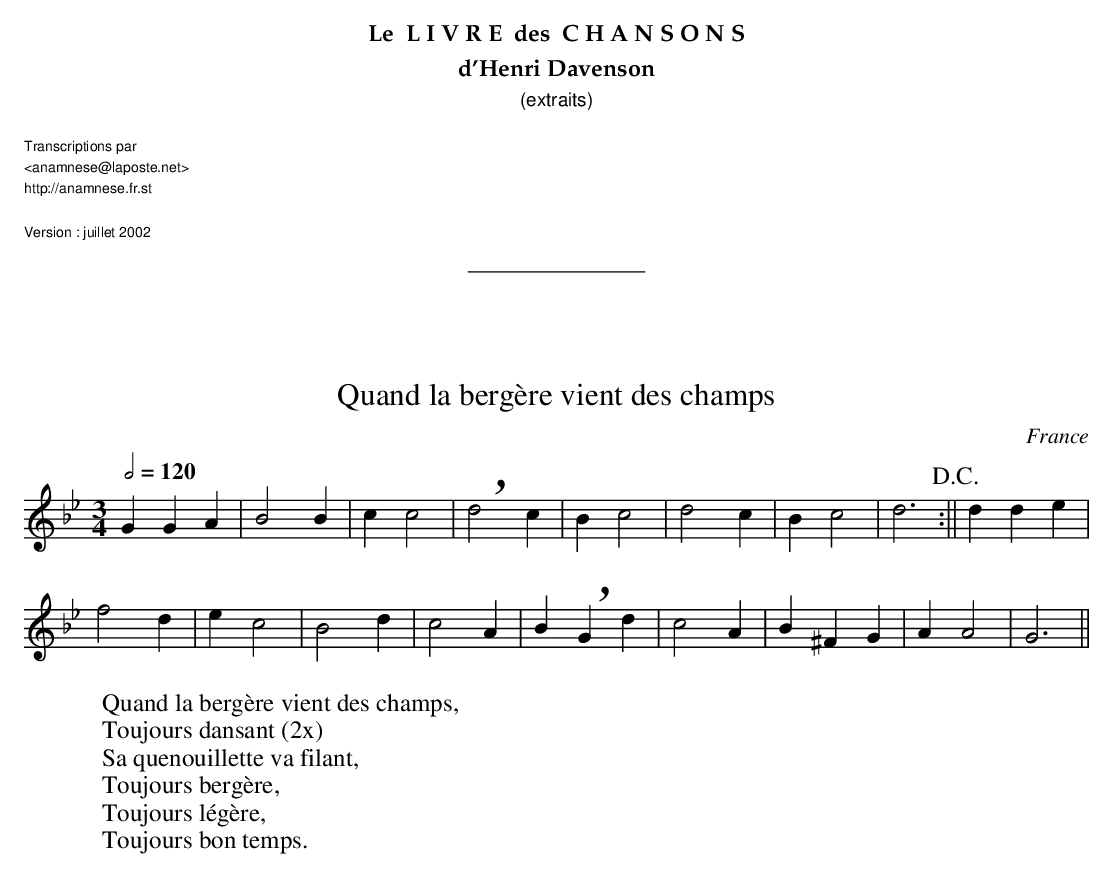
X:1
T:Quand la bergère vient des champs
O:France
M:3/4
L:1/4
Q:1/2=120
K:Bb
GGA | B2B | cc2 | !breath!d2c | Bc2 | d2c | Bc2 | d3 !D.C.!  :|| dde |
f2d | ec2 | B2d | c2A | B!breath!Gd | c2A | B^FG | AA2 | G3 ||
W:Quand la bergère vient des champs,
W:  Toujours dansant (2x)
W:Sa quenouillette va filant,
W:  Toujours bergère,
W:  Toujours légère,
W:  Toujours bon temps.
